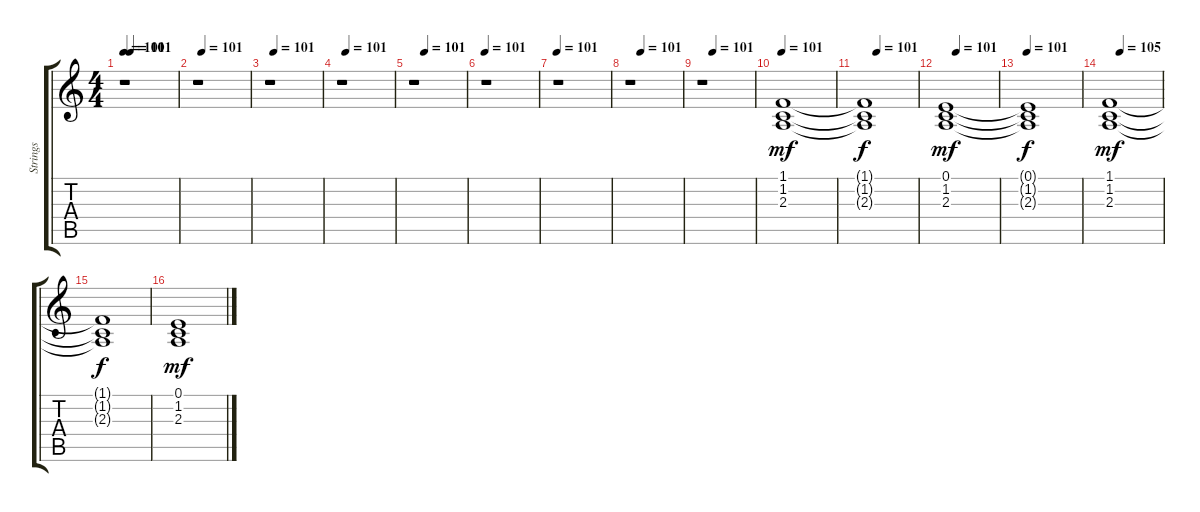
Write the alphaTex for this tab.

\track ("Strings" "Strings") {instrument stringensemble2}
\staff {score tabs}
\tuning (E4 B3 G3 D3 A2 E2) {hide}
\ts (4 4)
\tempo 101
\tempo (101 0.125)
\clef g2
\ks c
r.1{dy f} |
\tempo (101 0.09375)
r.1 |
\tempo (101 0.09375)
r.1 |
\tempo (101 0.09375)
r.1 |
\tempo (101 0.21875)
r.1 |
\tempo 101
r.1 |
\tempo 101
r.1 |
\tempo (101 0.21875)
r.1 |
\tempo (101 0.21875)
r.1 |
\tempo 101
(1.1 1.2 2.3).1{dy mf} |
\tempo (101 0.25)
(1.1{t} 1.2{t} 2.3{t}).1{dy f} |
\tempo (101 0.21875)
(0.1 1.2 2.3).1{dy mf} |
\tempo 101
(0.1{t} 1.2{t} 2.3{t}).1{dy f} |
\tempo (105 0.21875)
(1.1 1.2 2.3).1{dy mf} |
(1.1{t} 1.2{t} 2.3{t}).1{dy f} |
(0.1 1.2 2.3).1{dy mf}
